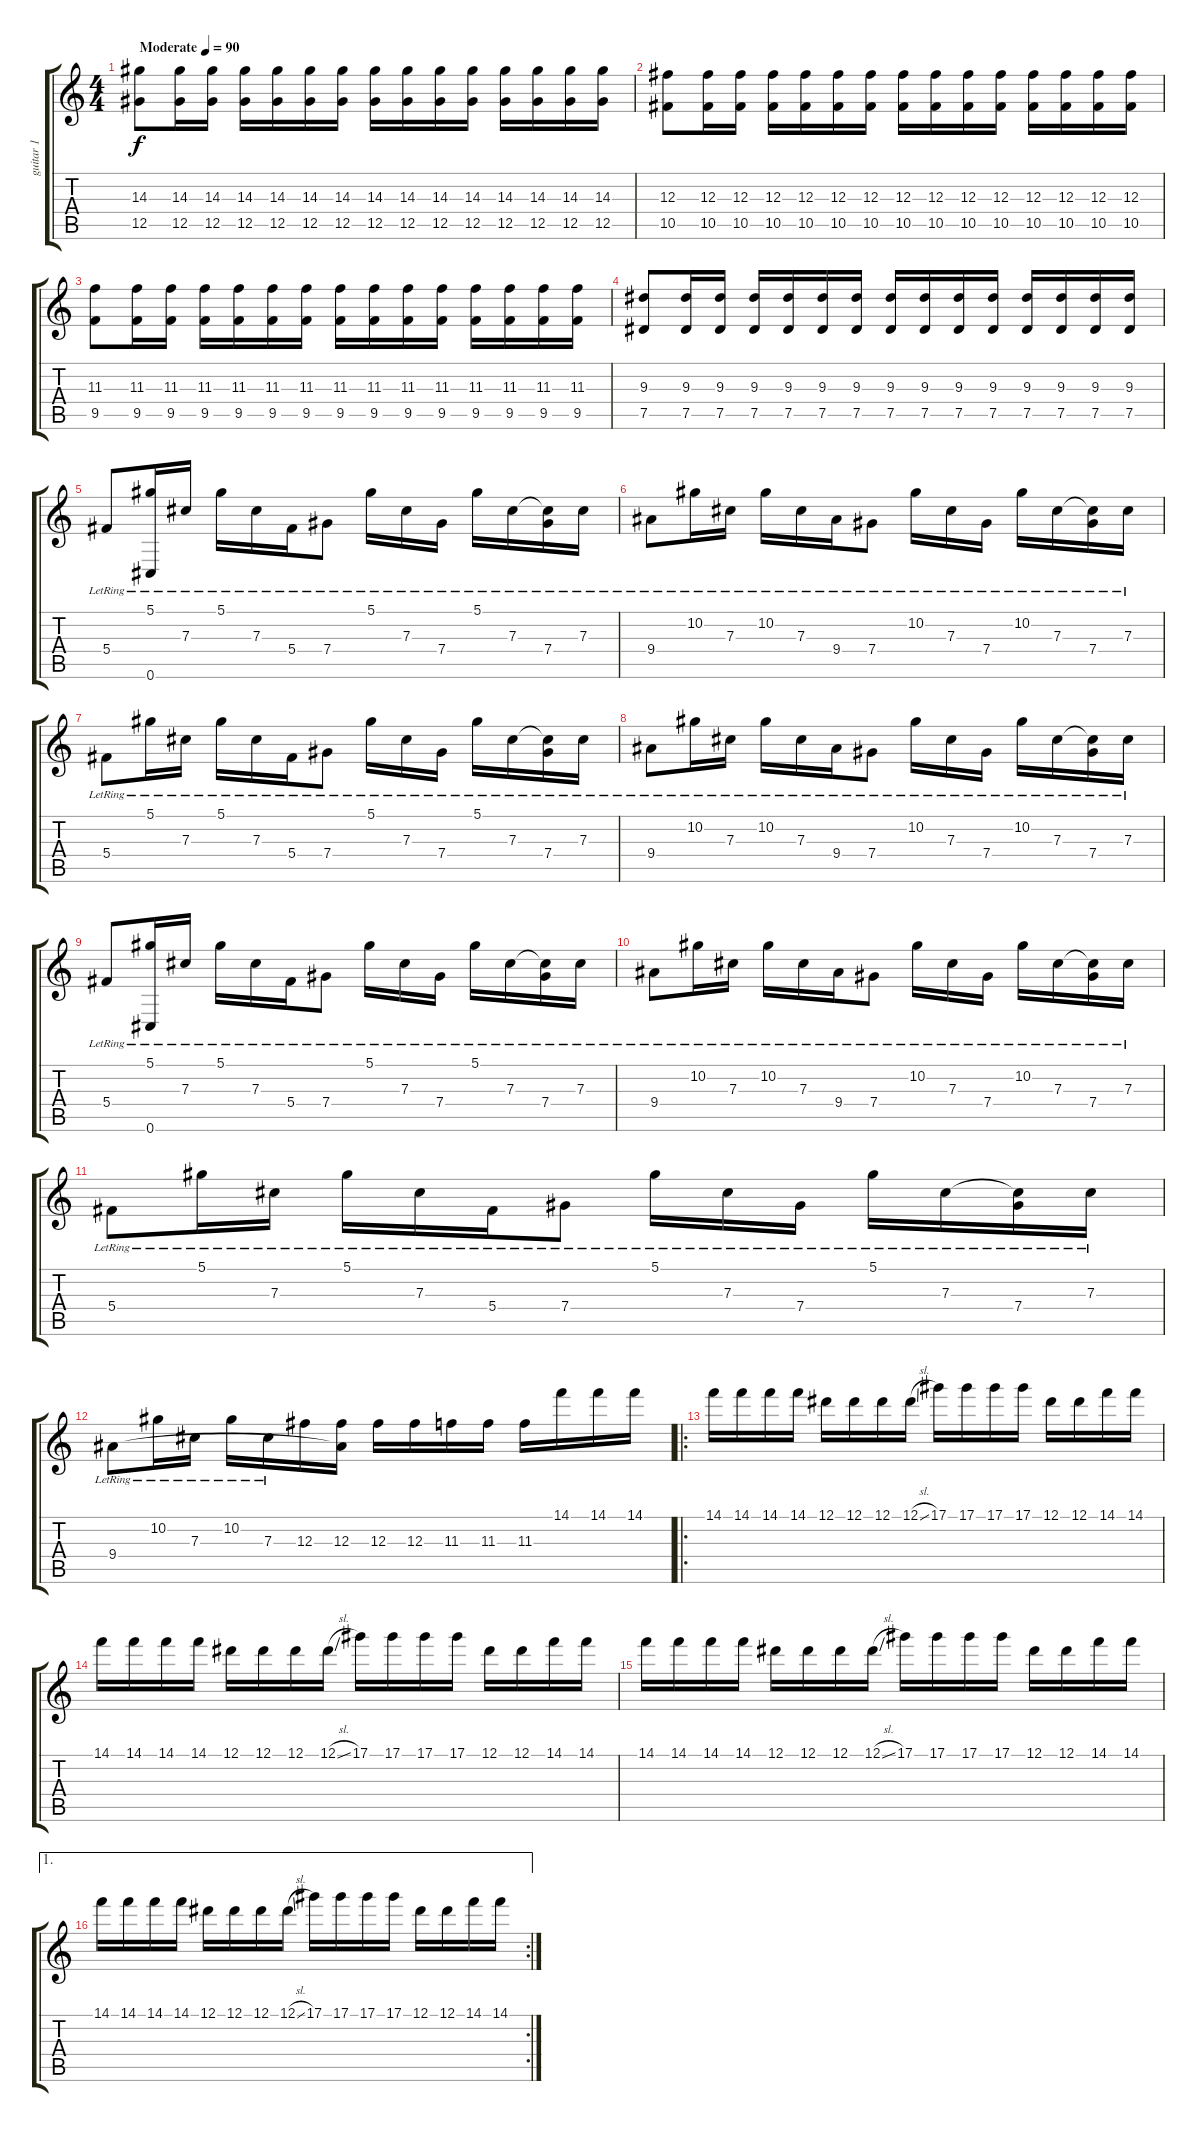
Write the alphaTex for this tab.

\track ("guitar 1" "guitar 1") {instrument distortionguitar}
\staff {score tabs}
\tuning (Eb4 Bb3 Gb3 Db3 Ab2 Db2) {hide}
\ts (4 4)
\tempo (90 "Moderate")
\clef g2
\ks c
(14.3 12.5).8{dy f instrument distortionguitar} (14.3 12.5).16 (14.3 12.5).16 (14.3 12.5).16 (14.3 12.5).16 (14.3 12.5).16 (14.3 12.5).16 (14.3 12.5).16 (14.3 12.5).16 (14.3 12.5).16 (14.3 12.5).16 (14.3 12.5).16 (14.3 12.5).16 (14.3 12.5).16 (14.3 12.5).16 |
(12.3 10.5).8 (12.3 10.5).16 (12.3 10.5).16 (12.3 10.5).16 (12.3 10.5).16 (12.3 10.5).16 (12.3 10.5).16 (12.3 10.5).16 (12.3 10.5).16 (12.3 10.5).16 (12.3 10.5).16 (12.3 10.5).16 (12.3 10.5).16 (12.3 10.5).16 (12.3 10.5).16 |
(11.3 9.5).8 (11.3 9.5).16 (11.3 9.5).16 (11.3 9.5).16 (11.3 9.5).16 (11.3 9.5).16 (11.3 9.5).16 (11.3 9.5).16 (11.3 9.5).16 (11.3 9.5).16 (11.3 9.5).16 (11.3 9.5).16 (11.3 9.5).16 (11.3 9.5).16 (11.3 9.5).16 |
(9.3 7.5).8 (9.3 7.5).16 (9.3 7.5).16 (9.3 7.5).16 (9.3 7.5).16 (9.3 7.5).16 (9.3 7.5).16 (9.3 7.5).16 (9.3 7.5).16 (9.3 7.5).16 (9.3 7.5).16 (9.3 7.5).16 (9.3 7.5).16 (9.3 7.5).16 (9.3 7.5).16 |
5.4{lr}.8{instrument electricguitarclean} (5.1{lr} 0.6).16 7.3{lr}.16 5.1{lr}.16 7.3{lr}.16 5.4{lr}.16 7.4{lr}.8 5.1{lr}.16 7.3{lr}.16 7.4{lr}.16 5.1{lr}.16 7.3{lr}.16 (7.3{t} 7.4{lr}).16 7.3{lr}.16 |
9.4{lr}.8{instrument electricguitarclean} 10.2{lr}.16 7.3{lr}.16 10.2{lr}.16 7.3{lr}.16 9.4{lr}.16 7.4{lr}.8 10.2{lr}.16 7.3{lr}.16 7.4{lr}.16 10.2{lr}.16 7.3{lr}.16 (7.3{t} 7.4{lr}).16 7.3{lr}.16 |
5.4{lr}.8{instrument electricguitarclean} 5.1{lr}.16 7.3{lr}.16 5.1{lr}.16 7.3{lr}.16 5.4{lr}.16 7.4{lr}.8 5.1{lr}.16 7.3{lr}.16 7.4{lr}.16 5.1{lr}.16 7.3{lr}.16 (7.3{t} 7.4{lr}).16 7.3{lr}.16 |
9.4{lr}.8{instrument electricguitarclean} 10.2{lr}.16 7.3{lr}.16 10.2{lr}.16 7.3{lr}.16 9.4{lr}.16 7.4{lr}.8 10.2{lr}.16 7.3{lr}.16 7.4{lr}.16 10.2{lr}.16 7.3{lr}.16 (7.3{t} 7.4{lr}).16 7.3{lr}.16 |
5.4{lr}.8{instrument electricguitarclean} (5.1{lr} 0.6).16 7.3{lr}.16 5.1{lr}.16 7.3{lr}.16 5.4{lr}.16 7.4{lr}.8 5.1{lr}.16 7.3{lr}.16 7.4{lr}.16 5.1{lr}.16 7.3{lr}.16 (7.3{t} 7.4{lr}).16 7.3{lr}.16 |
9.4{lr}.8{instrument electricguitarclean} 10.2{lr}.16 7.3{lr}.16 10.2{lr}.16 7.3{lr}.16 9.4{lr}.16 7.4{lr}.8 10.2{lr}.16 7.3{lr}.16 7.4{lr}.16 10.2{lr}.16 7.3{lr}.16 (7.3{t} 7.4{lr}).16 7.3{lr}.16 |
5.4{lr}.8{instrument electricguitarclean} 5.1{lr}.16 7.3{lr}.16 5.1{lr}.16 7.3{lr}.16 5.4{lr}.16 7.4{lr}.8 5.1{lr}.16 7.3{lr}.16 7.4{lr}.16 5.1{lr}.16 7.3{lr}.16 (7.3{t} 7.4{lr}).16 7.3{lr}.16 |
9.4{lr}.8{instrument electricguitarclean} 10.2{lr}.16 7.3{lr}.16 10.2{lr}.16 7.3{lr}.16 12.3.16 (12.3 9.4{t}).16 12.3.16 12.3.16 11.3.16 11.3.16 11.3.16 14.1.16{instrument distortionguitar} 14.1.16 14.1.16 |
\ro
14.1.16{balance 8} 14.1.16 14.1.16 14.1.16 12.1.16 12.1.16 12.1.16 12.1{sl}.16 17.1.16 17.1.16 17.1.16 17.1.16 12.1.16 12.1.16 14.1.16 14.1.16 |
14.1.16 14.1.16 14.1.16 14.1.16 12.1.16 12.1.16 12.1.16 12.1{sl}.16 17.1.16 17.1.16 17.1.16 17.1.16 12.1.16 12.1.16 14.1.16 14.1.16 |
14.1.16 14.1.16 14.1.16 14.1.16 12.1.16 12.1.16 12.1.16 12.1{sl}.16 17.1.16 17.1.16 17.1.16 17.1.16 12.1.16 12.1.16 14.1.16 14.1.16 |
\ae 1
\rc 2
14.1.16 14.1.16 14.1.16 14.1.16 12.1.16 12.1.16 12.1.16 12.1{sl}.16 17.1.16 17.1.16 17.1.16 17.1.16 12.1.16 12.1.16 14.1.16 14.1.16
